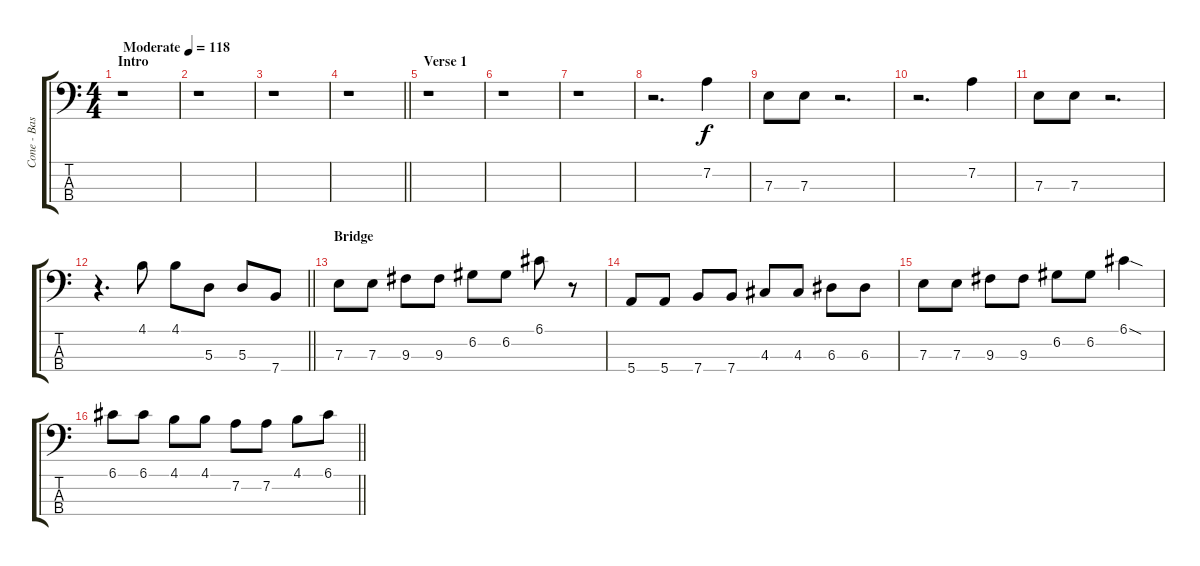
\track ("Cone - Bass" "Cone - Bas") {instrument electricbasspick}
\staff {score tabs}
\tuning (G2 D2 A1 E1) {hide}
\ts (4 4)
\section ("" "Intro")
\tempo (118 "Moderate")
\clef f4
\ks c
r.1{dy f instrument electricbasspick} |
r.1 |
r.1 |
\barLineRight lightlight
r.1 |
\section ("" "Verse 1")
r.1 |
r.1 |
r.1 |
r.2{d} 7.2.4 |
7.3.8 7.3.8 r.2{d} |
r.2{d} 7.2.4 |
7.3.8 7.3.8 r.2{d} |
\barLineRight lightlight
r.4{d} 4.1.8 4.1.8 5.3.8 5.3.8 7.4.8 |
\section ("" "Bridge")
7.3.8 7.3.8 9.3.8 9.3.8 6.2.8 6.2.8 6.1.8 r.8 |
5.4.8 5.4.8 7.4.8 7.4.8 4.3.8 4.3.8 6.3.8 6.3.8 |
7.3.8 7.3.8 9.3.8 9.3.8 6.2.8 6.2.8 6.1{sod}.4 |
\barLineRight lightlight
6.1.8 6.1.8 4.1.8 4.1.8 7.2.8 7.2.8 4.1.8 6.1.8
